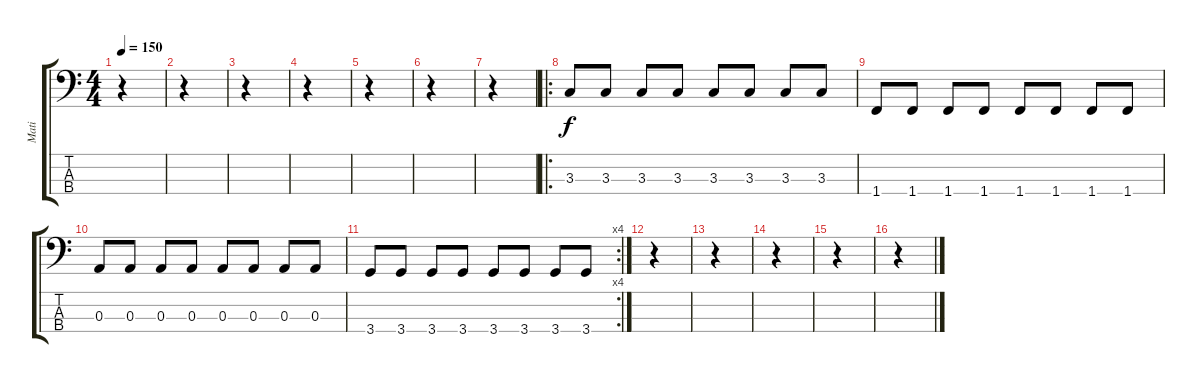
\track ("Mati" "Mati") {instrument electricbasspick}
\staff {score tabs}
\tuning (G2 D2 A1 E1) {hide}
\ts (4 4)
\tempo 150
\clef f4
\ks c
r.4{dy f instrument electricbasspick} |
r.4 |
r.4 |
r.4 |
r.4 |
r.4 |
r.4 |
\ro
3.3.8 3.3.8 3.3.8 3.3.8 3.3.8 3.3.8 3.3.8 3.3.8 |
1.4.8 1.4.8 1.4.8 1.4.8 1.4.8 1.4.8 1.4.8 1.4.8 |
0.3.8 0.3.8 0.3.8 0.3.8 0.3.8 0.3.8 0.3.8 0.3.8 |
\rc 4
3.4.8 3.4.8 3.4.8 3.4.8 3.4.8 3.4.8 3.4.8 3.4.8 |
r.4 |
r.4 |
r.4 |
r.4 |
r.4
